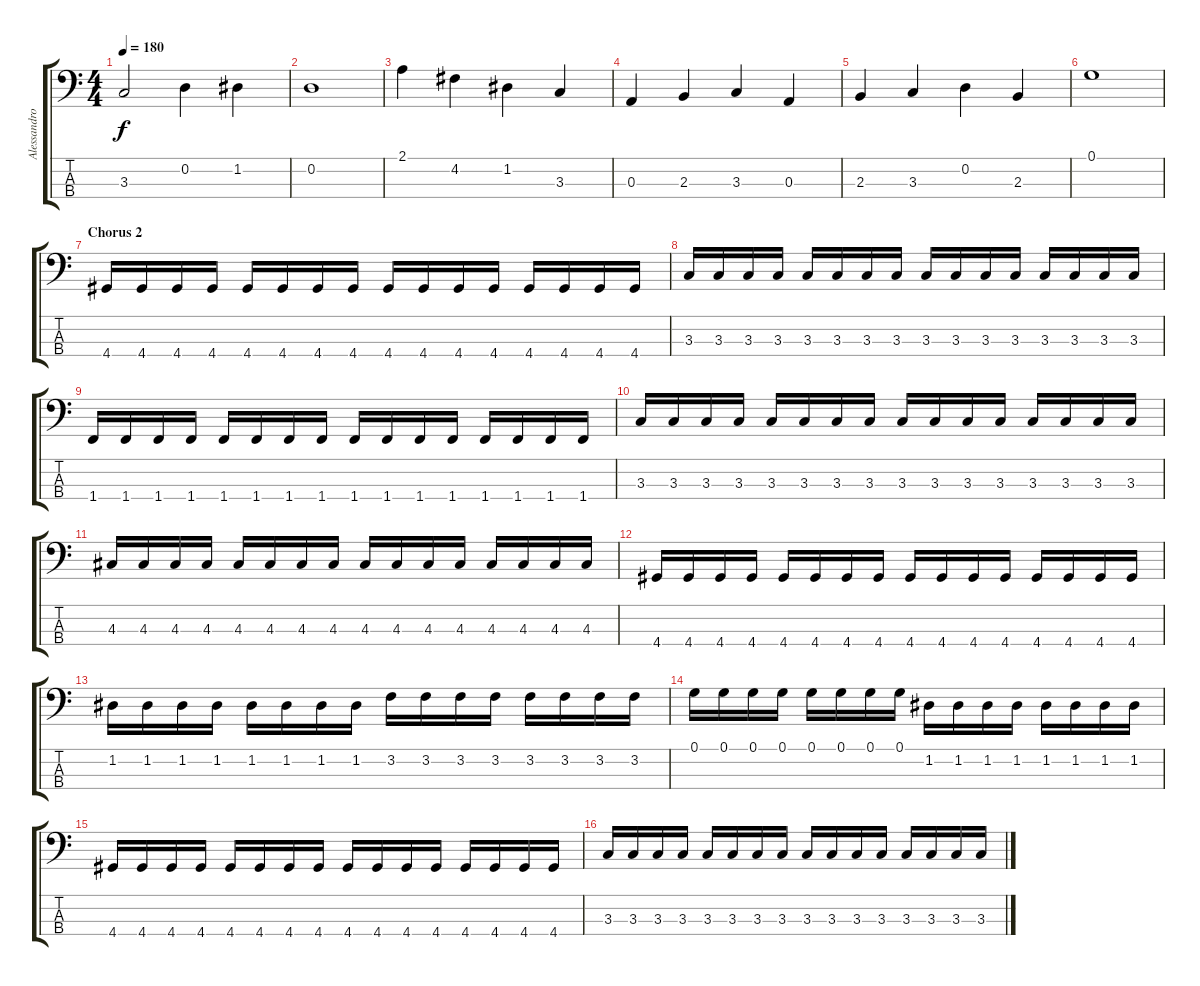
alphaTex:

\track ("Alessandro Lotta " "Alessandro") {instrument electricbassfinger}
\staff {score tabs}
\tuning (G2 D2 A1 E1) {hide}
\ts (4 4)
\tempo 180
\clef f4
\ks c
3.3.2{dy f} 0.2.4 1.2.4 |
0.2.1 |
2.1.4 4.2.4 1.2.4 3.3.4 |
0.3.4 2.3.4 3.3.4 0.3.4 |
2.3.4 3.3.4 0.2.4 2.3.4 |
0.1.1 |
\section ("" "Chorus 2")
4.4.16{instrument electricbassfinger} 4.4.16 4.4.16 4.4.16 4.4.16 4.4.16 4.4.16 4.4.16 4.4.16 4.4.16 4.4.16 4.4.16 4.4.16 4.4.16 4.4.16 4.4.16 |
3.3.16 3.3.16 3.3.16 3.3.16 3.3.16 3.3.16 3.3.16 3.3.16 3.3.16 3.3.16 3.3.16 3.3.16 3.3.16 3.3.16 3.3.16 3.3.16 |
1.4.16 1.4.16 1.4.16 1.4.16 1.4.16 1.4.16 1.4.16 1.4.16 1.4.16 1.4.16 1.4.16 1.4.16 1.4.16 1.4.16 1.4.16 1.4.16 |
3.3.16 3.3.16 3.3.16 3.3.16 3.3.16 3.3.16 3.3.16 3.3.16 3.3.16 3.3.16 3.3.16 3.3.16 3.3.16 3.3.16 3.3.16 3.3.16 |
4.3.16 4.3.16 4.3.16 4.3.16 4.3.16 4.3.16 4.3.16 4.3.16 4.3.16 4.3.16 4.3.16 4.3.16 4.3.16 4.3.16 4.3.16 4.3.16 |
4.4.16 4.4.16 4.4.16 4.4.16 4.4.16 4.4.16 4.4.16 4.4.16 4.4.16 4.4.16 4.4.16 4.4.16 4.4.16 4.4.16 4.4.16 4.4.16 |
1.2.16 1.2.16 1.2.16 1.2.16 1.2.16 1.2.16 1.2.16 1.2.16 3.2.16 3.2.16 3.2.16 3.2.16 3.2.16 3.2.16 3.2.16 3.2.16 |
0.1.16 0.1.16 0.1.16 0.1.16 0.1.16 0.1.16 0.1.16 0.1.16 1.2.16 1.2.16 1.2.16 1.2.16 1.2.16 1.2.16 1.2.16 1.2.16 |
4.4.16 4.4.16 4.4.16 4.4.16 4.4.16 4.4.16 4.4.16 4.4.16 4.4.16 4.4.16 4.4.16 4.4.16 4.4.16 4.4.16 4.4.16 4.4.16 |
3.3.16 3.3.16 3.3.16 3.3.16 3.3.16 3.3.16 3.3.16 3.3.16 3.3.16 3.3.16 3.3.16 3.3.16 3.3.16 3.3.16 3.3.16 3.3.16
